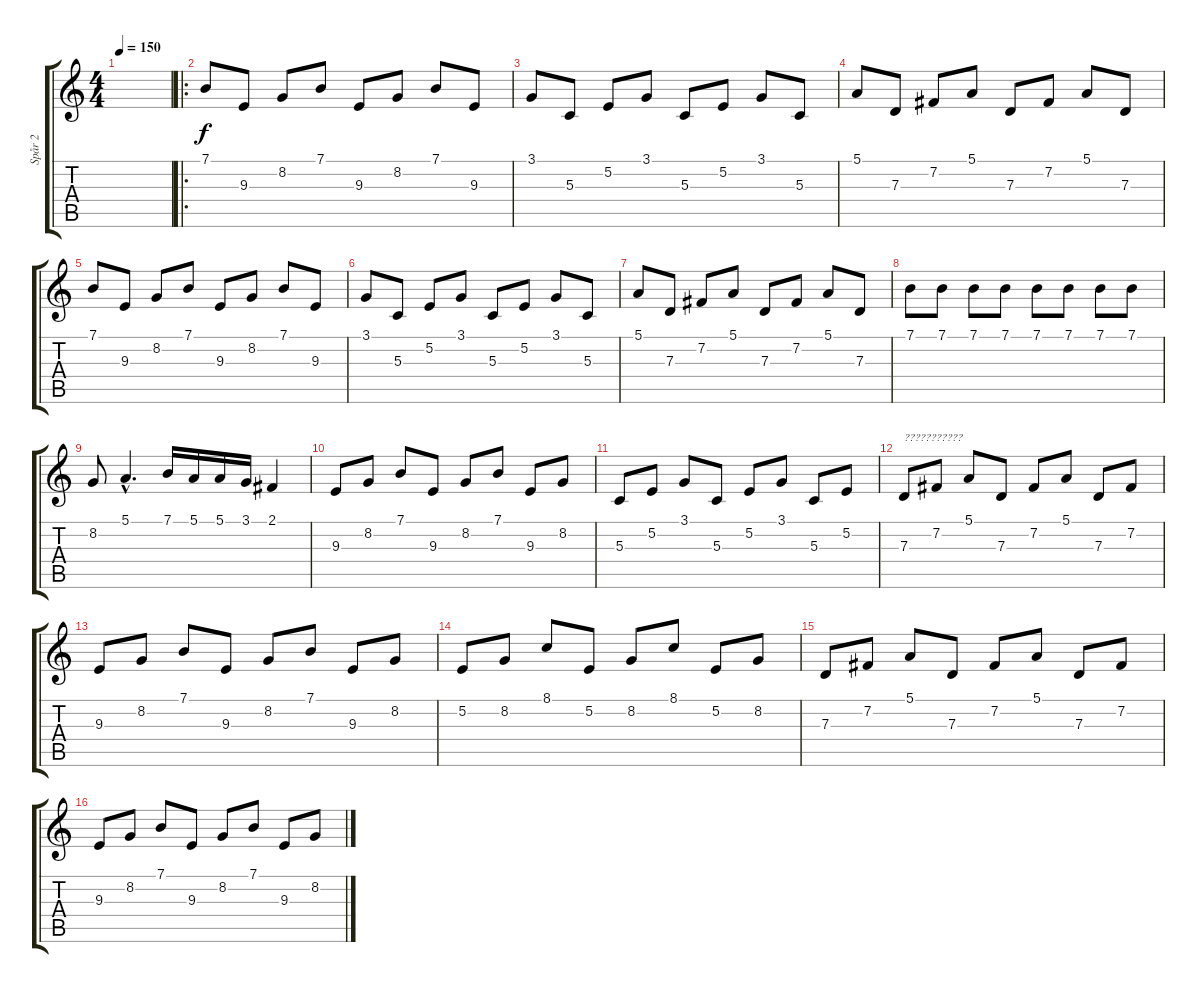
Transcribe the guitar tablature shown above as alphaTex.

\track ("Spår 2" "Spår 2") {instrument lead2sawtooth}
\staff {score tabs}
\tuning (E4 B3 G3 D3 A2 E2) {hide}
\ts (4 4)
\tempo 150
\clef g2
\ks c
|
\ro
7.1.8 9.3.8 8.2.8 7.1.8 9.3.8 8.2.8 7.1.8 9.3.8 |
3.1.8 5.3.8 5.2.8 3.1.8 5.3.8 5.2.8 3.1.8 5.3.8 |
5.1.8 7.3.8 7.2.8 5.1.8 7.3.8 7.2.8 5.1.8 7.3.8 |
7.1.8 9.3.8 8.2.8 7.1.8 9.3.8 8.2.8 7.1.8 9.3.8 |
3.1.8 5.3.8 5.2.8 3.1.8 5.3.8 5.2.8 3.1.8 5.3.8 |
5.1.8 7.3.8 7.2.8 5.1.8 7.3.8 7.2.8 5.1.8 7.3.8 |
7.1.8 7.1.8 7.1.8 7.1.8 7.1.8 7.1.8 7.1.8 7.1.8 |
8.2.8 5.1{hac}.4{d} 7.1.16 5.1.16 5.1.16 3.1.16 2.1.4 |
9.3.8 8.2.8 7.1.8 9.3.8 8.2.8 7.1.8 9.3.8 8.2.8 |
5.3.8 5.2.8 3.1.8 5.3.8 5.2.8 3.1.8 5.3.8 5.2.8 |
7.3.8{txt "???????????"} 7.2.8 5.1.8 7.3.8 7.2.8 5.1.8 7.3.8 7.2.8 |
9.3.8 8.2.8 7.1.8 9.3.8 8.2.8 7.1.8 9.3.8 8.2.8 |
5.2.8 8.2.8 8.1.8 5.2.8 8.2.8 8.1.8 5.2.8 8.2.8 |
7.3.8 7.2.8 5.1.8 7.3.8 7.2.8 5.1.8 7.3.8 7.2.8 |
9.3.8 8.2.8 7.1.8 9.3.8 8.2.8 7.1.8 9.3.8 8.2.8
